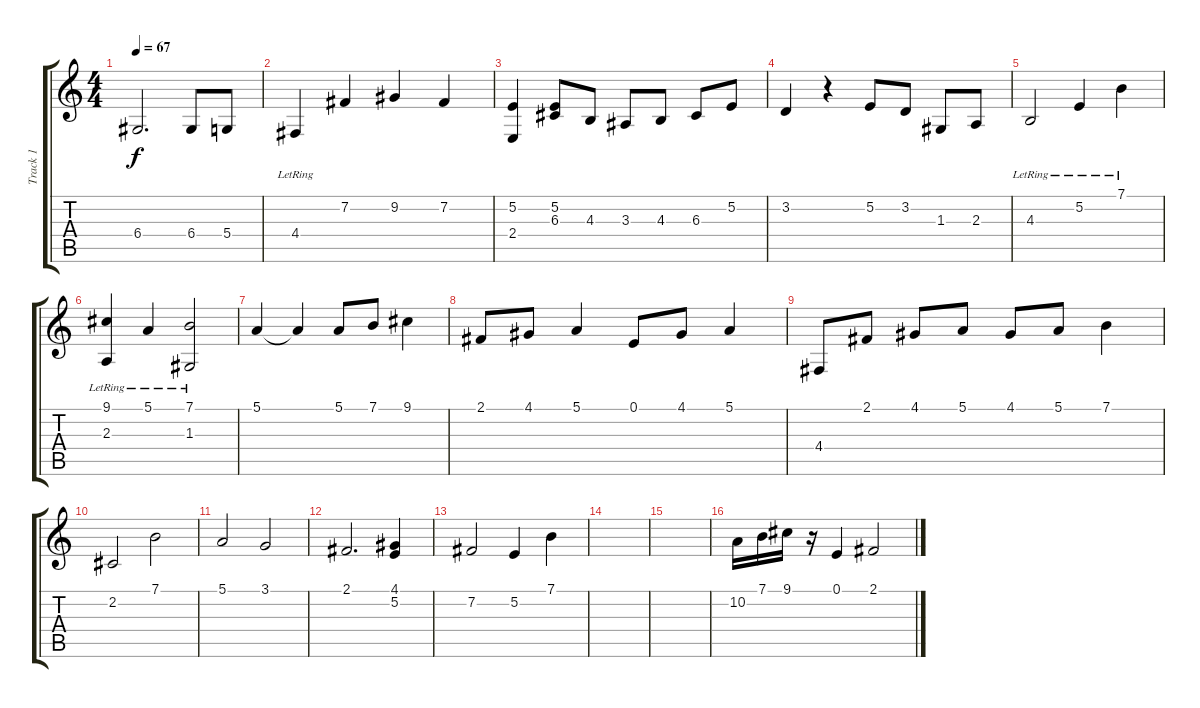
\track ("Track 1" "Track 1") {instrument tremolostrings}
\staff {score tabs}
\tuning (E4 B3 G3 D3 A2 E2) {hide}
\ts (4 4)
\tempo 67
\clef g2
\ks c
6.4.2{d dy f} 6.4.8 5.4.8 |
4.4{lr}.4 7.2.4 9.2.4 7.2.4 |
(5.2 2.4).4 (5.2 6.3).8 4.3.8 3.3.8 4.3.8 6.3.8 5.2.8 |
3.2.4 r.4 5.2.8 3.2.8 1.3.8 2.3.8 |
4.3{lr}.2 5.2{lr}.4 7.1{lr}.4 |
(9.1{lr} 2.3{lr}).4 5.1{lr}.4 (7.1{lr} 1.3).2 |
5.1.4 5.1{t}.4 5.1.8 7.1.8 9.1.4 |
2.1.8 4.1.8 5.1.4 0.1.8 4.1.8 5.1.4 |
4.4.8 2.1.8 4.1.8 5.1.8 4.1.8 5.1.8 7.1.4 |
2.2.2 7.1.2 |
5.1.2 3.1.2 |
2.1.2{d} (4.1 5.2).4 |
7.2.2 5.2.4 7.1.4 |
|
|
10.2.16 7.1.16 9.1.16 r.16 0.1.4 2.1.2
